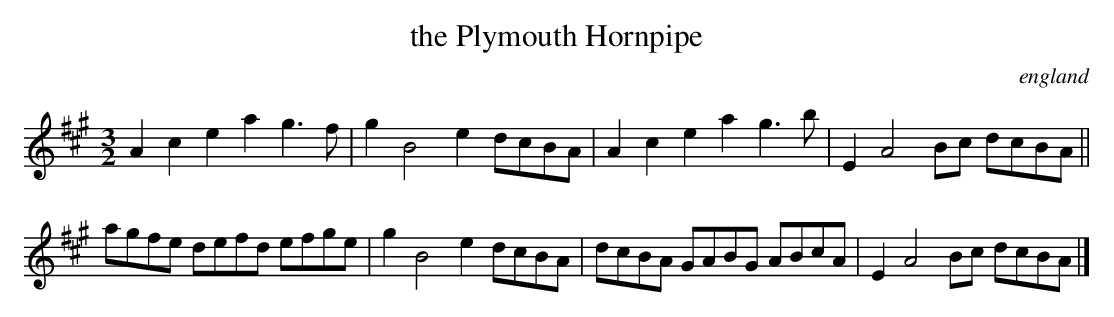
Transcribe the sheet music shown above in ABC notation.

X:1
T:the Plymouth Hornpipe
O:england
M:3/2
L:1/8
K:A
A2 c2 e2 a2 g3 f | g2 B4 e2 dcBA | A2 c2 e2 a2 g3 b | E2 A4 Bc dcBA ||
agfe  defd  efge | g2 B4 e2 dcBA | dcBA  GABG  ABcA | E2 A4 Bc dcBA |]
